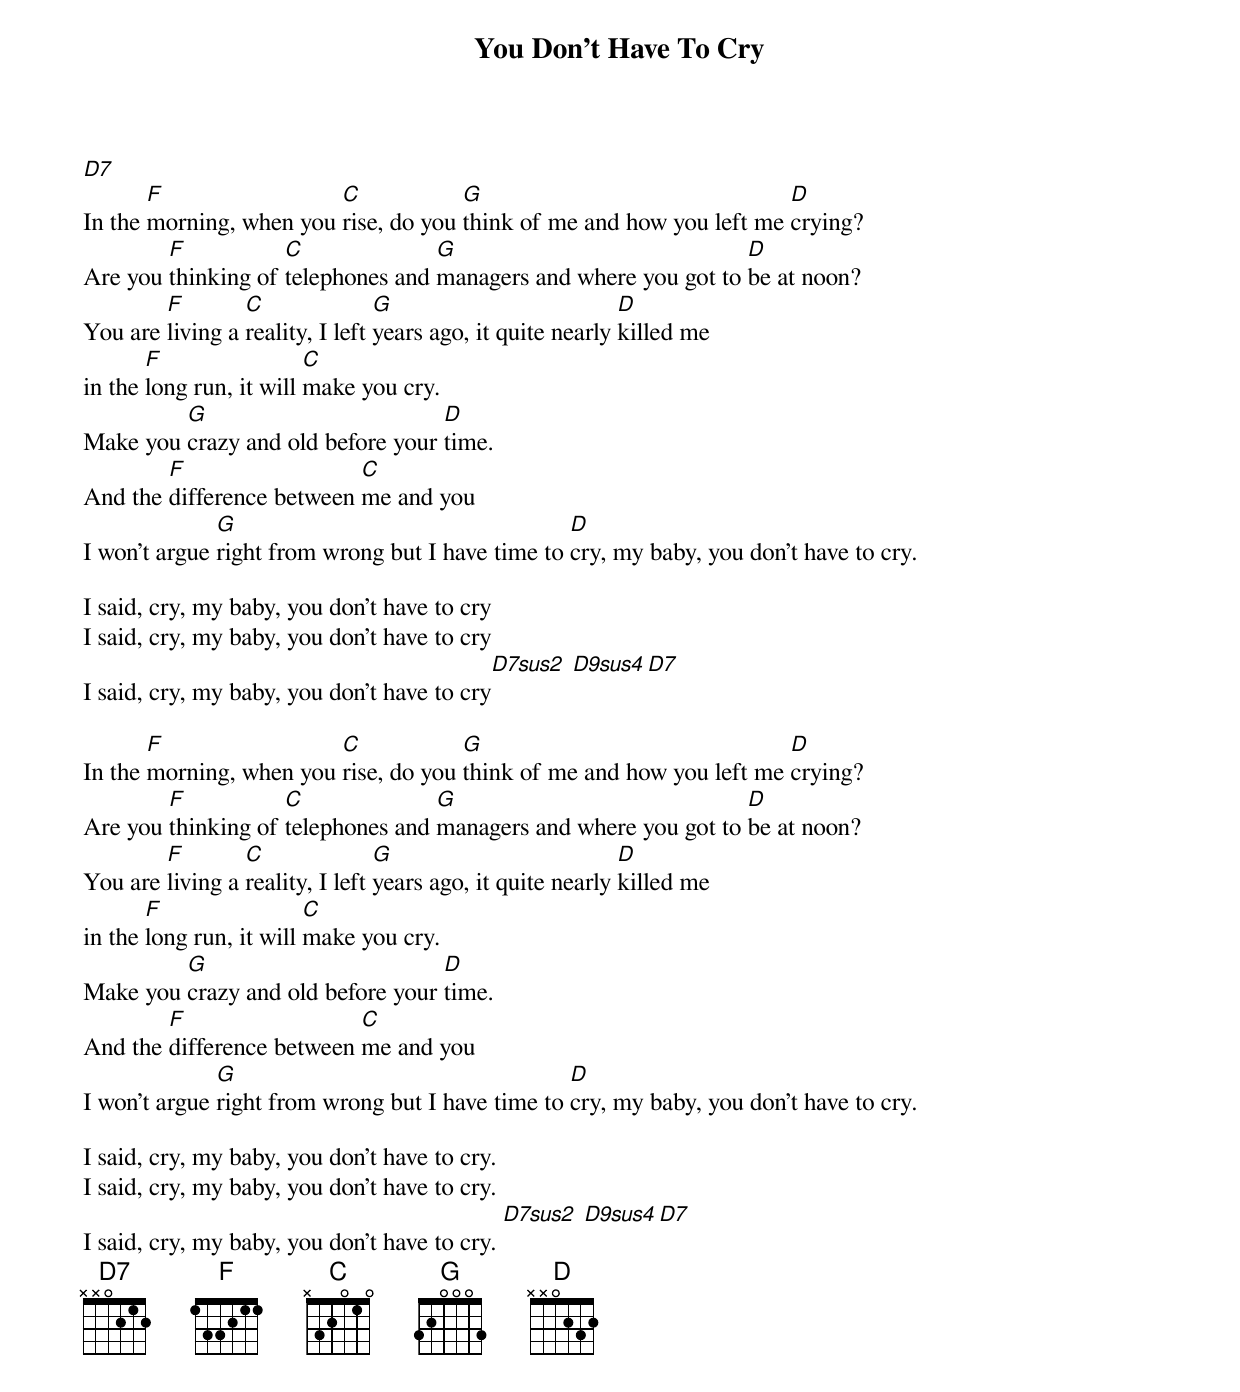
{title:You Don't Have To Cry}
[D7]
In the [F]morning, when you [C]rise, do you [G]think of me and how you left me [D]crying?
Are you [F]thinking of [C]telephones and [G]managers and where you got to [D]be at noon?
You are [F]living a [C]reality, I left [G]years ago, it quite nearly [D]killed me
in the [F]long run, it will [C]make you cry.
Make you [G]crazy and old before your [D]time.
And the [F]difference between [C]me and you
I won't argue [G]right from wrong but I have time to [D]cry, my baby, you don't have to cry.

I said, cry, my baby, you don't have to cry
I said, cry, my baby, you don't have to cry
I said, cry, my baby, you don't have to cry[D7sus2] [D9sus4][D7]

In the [F]morning, when you [C]rise, do you [G]think of me and how you left me [D]crying?
Are you [F]thinking of [C]telephones and [G]managers and where you got to [D]be at noon?
You are [F]living a [C]reality, I left [G]years ago, it quite nearly [D]killed me
in the [F]long run, it will [C]make you cry.
Make you [G]crazy and old before your [D]time.
And the [F]difference between [C]me and you
I won't argue [G]right from wrong but I have time to [D]cry, my baby, you don't have to cry.

I said, cry, my baby, you don't have to cry.
I said, cry, my baby, you don't have to cry.
I said, cry, my baby, you don't have to cry. [D7sus2] [D9sus4][D7]
